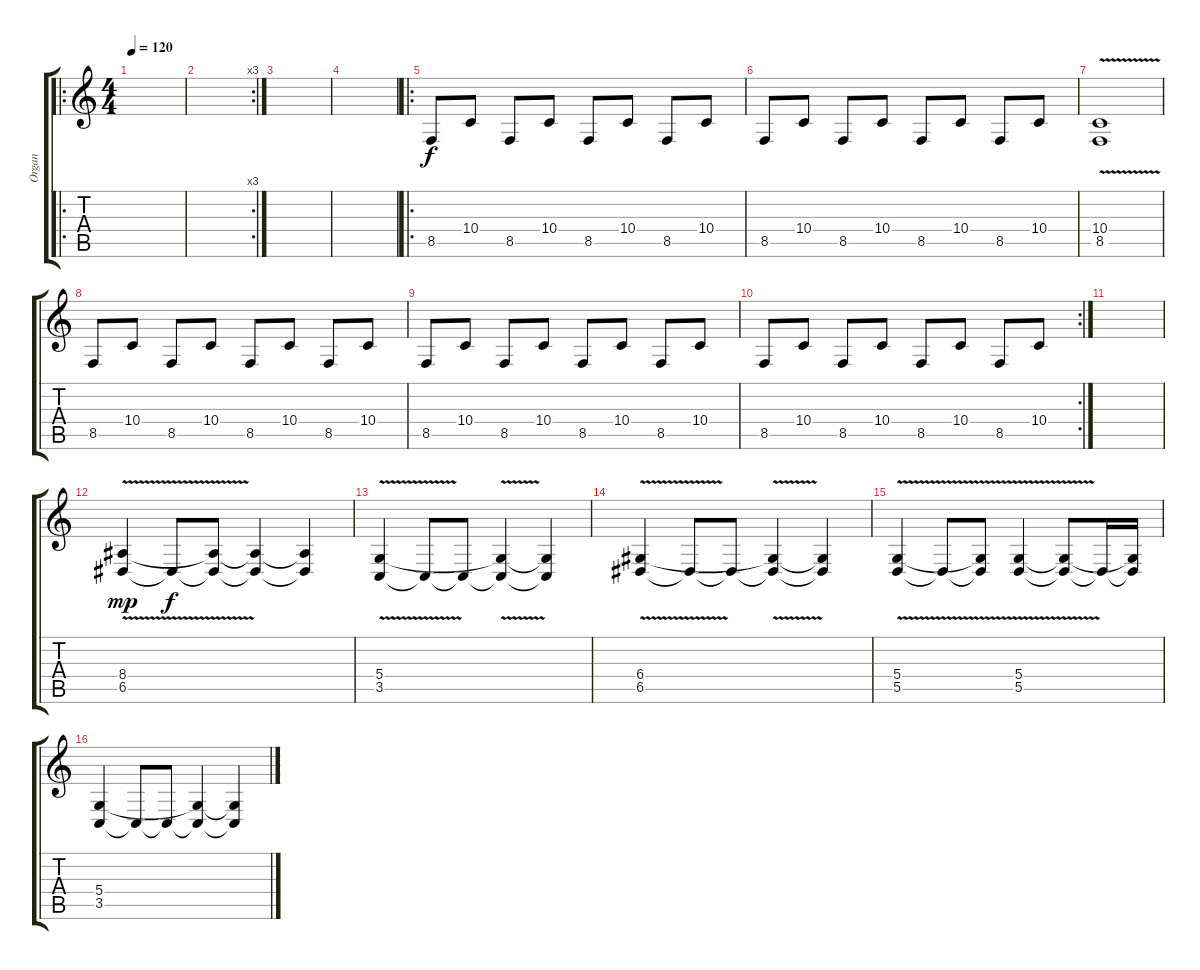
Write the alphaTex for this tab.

\track ("Organ" "Organ") {instrument reedorgan}
\staff {score tabs}
\tuning (E4 B3 G3 D3 A2 E2) {hide}
\ro
\ts (4 4)
\tempo 120
\clef g2
\ks c
|
\rc 3
|
|
|
\ro
8.5.8 10.4.8 8.5.8 10.4.8 8.5.8 10.4.8 8.5.8 10.4.8 |
8.5.8 10.4.8 8.5.8 10.4.8 8.5.8 10.4.8 8.5.8 10.4.8 |
(10.4{v} 8.5{v}).1 |
8.5.8 10.4.8 8.5.8 10.4.8 8.5.8 10.4.8 8.5.8 10.4.8 |
8.5.8 10.4.8 8.5.8 10.4.8 8.5.8 10.4.8 8.5.8 10.4.8 |
\rc 2
8.5.8 10.4.8 8.5.8 10.4.8 8.5.8 10.4.8 8.5.8 10.4.8 |
|
(8.4{v} 6.5{v}).4{dy mp} 6.5{t}.8{dy f} (8.4{t} 6.5{t}).8 (8.4{t} 6.5{t}).4 (8.4{t} 6.5{t}).4 |
(5.4{v} 3.5{v}).4 3.5{t}.8 3.5{t}.8 (5.4{t} 3.5{t}).4 (5.4{t} 3.5{t}).4 |
(6.4{v} 6.5{v}).4 6.5{t}.8 6.5{t}.8 (6.4{t} 6.5{t}).4 (6.4{t} 6.5{t}).4 |
(5.4{v} 5.5{v}).4 5.5{t}.8 (5.4{t} 5.5{t}).8 (5.4{v} 5.5{v}).4 (5.4{t} 5.5{t}).8 5.5{t}.16 (5.4{t} 5.5{t}).16 |
(5.4 3.5).4 3.5{t}.8 3.5{t}.8 (5.4{t} 3.5{t}).4 (5.4{t} 3.5{t}).4
